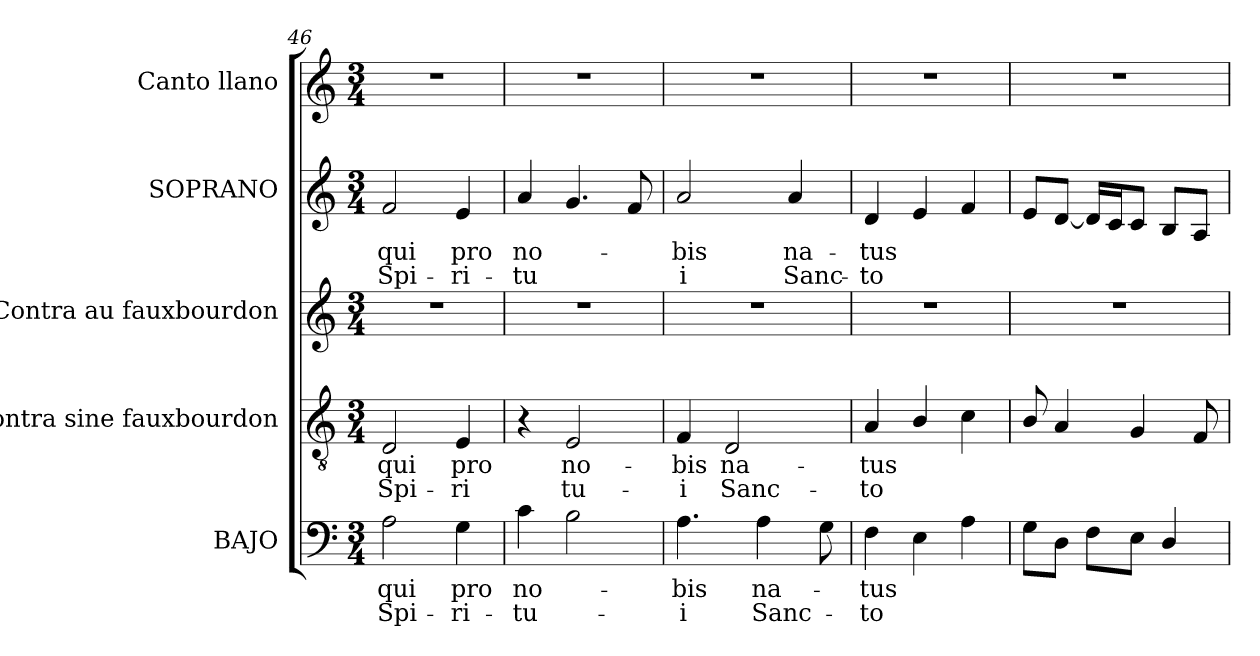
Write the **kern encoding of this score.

**kern	**text	**text	**kern	**text	**text	**kern	**kern	**text	**text	**kern
*part5	*part5	*part5	*part4	*part4	*part4	*part3	*part2	*part2	*part2	*part1
*staff5	*staff5	*staff5	*staff4	*staff4	*staff4	*staff3	*staff2	*staff2	*staff2	*staff1
*I"BAJO	*	*	*I"Contra sine  fauxbourdon	*	*	*I"Contra au  fauxbourdon	*I"SOPRANO	*	*	*I"Canto llano
*I'B.	*	*	*I'C. sine f.	*	*	*I'C. au f.	*I'S.	*	*	*I'C. ll.
*clefF4	*	*	*clefGv2	*	*	*clefG2	*clefG2	*	*	*clefG2
*	*	*	*ITrd7c12	*	*	*	*	*	*	*
*k[]	*	*	*k[]	*	*	*k[]	*k[]	*	*	*k[]
*C:	*	*	*C:	*	*	*C:	*C:	*	*	*C:
*M3/4	*	*	*M3/4	*	*	*M3/4	*M3/4	*	*	*M3/4
=46	=46	=46	=46	=46	=46	=46	=46	=46	=46	=46
!	!LO:LY:b:color=#000000	!LO:LY:b:color=#000000	!	!	!	!	!	!	!	!
!	!	!	!	!LO:LY:b:color=#000000	!LO:LY:b:color=#000000	!LO:N:vis=1	!	!	!	!
!	!	!	!	!	!	!	!	!LO:LY:b:color=#000000	!LO:LY:b:color=#000000	!LO:N:vis=1
2Ai\	qui	Spi-	2DDi/	qui	Spi-	2.r	2fi/	qui	Spi-	2.r
!	!LO:LY:b:color=#000000	!LO:LY:b:color=#000000	!	!	!	!	!	!	!	!
!	!	!	!	!LO:LY:b:color=#000000	!LO:LY:b:color=#000000	!	!	!	!	!
!	!	!	!	!	!	!	!	!LO:LY:b:color=#000000	!LO:LY:b:color=#000000	!
4Gi\	pro	-ri-	4EEi/	pro	-ri	.	4ei/	pro	-ri-	.
=47	=47	=47	=47	=47	=47	=47	=47	=47	=47	=47
!	!LO:LY:b:color=#000000	!LO:LY:b:color=#000000	!	!	!	!LO:N:vis=1	!	!	!	!
!	!	!	!	!	!	!	!	!LO:LY:b:color=#000000	!LO:LY:b:color=#000000	!LO:N:vis=1
4ci\	no-	-tu-	4r	.	.	2.r	4ai/	no-	-tu	2.r
!	!	!	!	!LO:LY:b:color=#000000	!LO:LY:b:color=#000000	!	!	!	!	!
2Bi\	.	.	2EEi/	no-	tu-	.	4.gi/	.	.	.
.	.	.	.	.	.	.	8fi/	.	.	.
!!LO:LB:g=z
=48	=48	=48	=48	=48	=48	=48	=48	=48	=48	=48
!	!LO:LY:b:color=#000000	!LO:LY:b:color=#000000	!	!	!	!	!	!	!	!
!	!	!	!	!LO:LY:b:color=#000000	!LO:LY:b:color=#000000	!LO:N:vis=1	!	!	!	!
!	!	!	!	!	!	!	!	!LO:LY:b:color=#000000	!LO:LY:b:color=#000000	!LO:N:vis=1
4.Ai\	-bis	-i	4FFi/	-bis	-i	2.r	2ai/	-bis	i	2.r
!	!	!	!	!LO:LY:b:color=#000000	!LO:LY:b:color=#000000	!	!	!	!	!
.	.	.	2DDi/	na-	Sanc-	.	.	.	.	.
!	!LO:LY:b:color=#000000	!LO:LY:b:color=#000000	!	!	!	!	!	!	!	!
4Ai\	na-	Sanc-	.	.	.	.	.	.	.	.
!	!	!	!	!	!	!	!	!LO:LY:b:color=#000000	!LO:LY:b:color=#000000	!
.	.	.	.	.	.	.	4ai/	na-	Sanc-	.
8Gi\	.	.	.	.	.	.	.	.	.	.
=49	=49	=49	=49	=49	=49	=49	=49	=49	=49	=49
!	!LO:LY:b:color=#000000	!LO:LY:b:color=#000000	!	!	!	!	!	!	!	!
!	!	!	!	!LO:LY:b:color=#000000	!LO:LY:b:color=#000000	!LO:N:vis=1	!	!	!	!
!	!	!	!	!	!	!	!	!LO:LY:b:color=#000000	!LO:LY:b:color=#000000	!LO:N:vis=1
4Fi\	-tus	-to	4AAi/	-tus	-to	2.r	4di/	-tus	-to	2.r
4Ei\	.	.	4BBi/	.	.	.	4ei/	.	.	.
4Ai\	.	.	4Ci\	.	.	.	4fi/	.	.	.
=50	=50	=50	=50	=50	=50	=50	=50	=50	=50	=50
!	!	!	!	!	!	!LO:N:vis=1	!	!	!	!LO:N:vis=1
8Gi\L	.	.	8BBi/	.	.	2.r	8ei/L	.	.	2.r
8Di\J	.	.	4AAi/	.	.	.	[8di/J	.	.	.
8Fi\L	.	.	.	.	.	.	16di/LL]	.	.	.
.	.	.	.	.	.	.	16ci/J	.	.	.
8Ei\J	.	.	4GGi/	.	.	.	8ci/J	.	.	.
4Di/	.	.	.	.	.	.	8Bi/L	.	.	.
.	.	.	8FFi/	.	.	.	8Ai/J	.	.	.
=	=	=	=	=	=	=	=	=	=	=
*-	*-	*-	*-	*-	*-	*-	*-	*-	*-	*-
